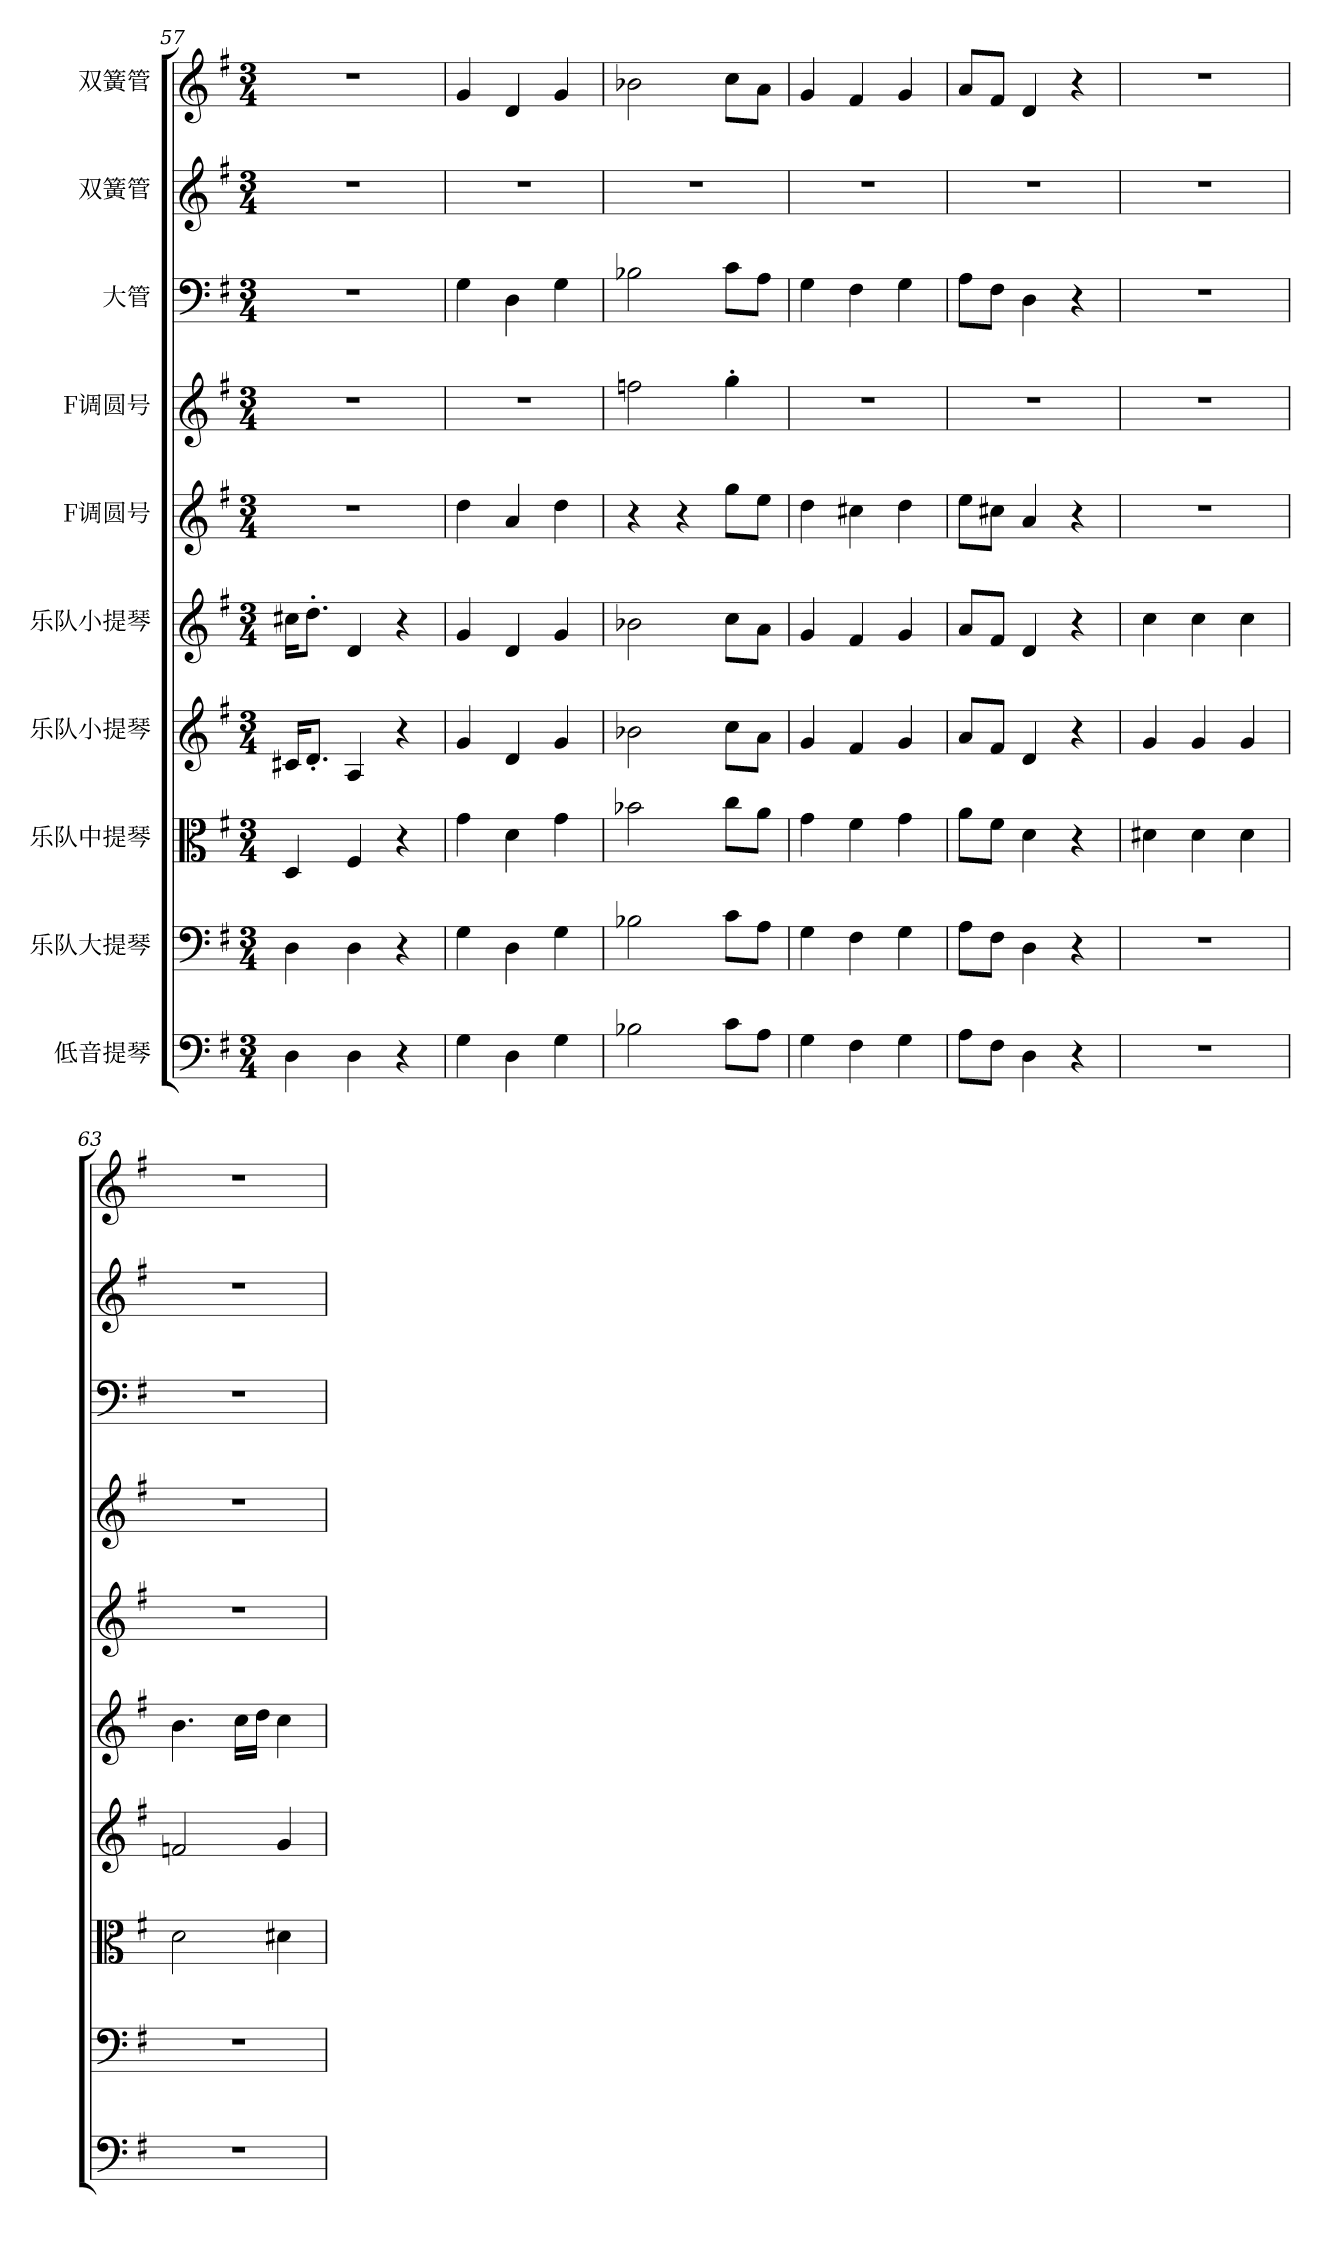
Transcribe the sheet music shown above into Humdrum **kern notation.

**kern	**kern	**kern	**kern	**kern	**kern	**kern	**kern	**kern	**kern
*part10	*part9	*part8	*part7	*part6	*part5	*part4	*part3	*part2	*part1
*staff10	*staff9	*staff8	*staff7	*staff6	*staff5	*staff4	*staff3	*staff2	*staff1
*I"低音提琴	*I"乐队大提琴	*I"乐队中提琴	*I"乐队小提琴	*I"乐队小提琴	*I"F调圆号	*I"F调圆号	*I"大管	*I"双簧管	*I"双簧管
*clefF4	*clefF4	*clefC3	*clefG2	*clefG2	*clefG2	*clefG2	*clefF4	*clefG2	*clefG2
*ITrd7c12	*	*	*	*	*ITrd4c7	*ITrd4c7	*	*	*
*k[f#]	*k[f#]	*k[f#]	*k[f#]	*k[f#]	*k[]	*k[]	*k[f#]	*k[f#]	*k[f#]
*M3/4	*M3/4	*M3/4	*M3/4	*M3/4	*M3/4	*M3/4	*M3/4	*M3/4	*M3/4
=57	=57	=57	=57	=57	=57	=57	=57	=57	=57
4DD\	4D\	4D/	16c#X/KL	16cc#X\KL	2.r	2.r	2.r	2.r	2.r
.	.	.	8.d'/J	8.dd'\J	.	.	.	.	.
4DD\	4D\	4F#/	4A/	4d/	.	.	.	.	.
4r	4r	4r	4r	4r	.	.	.	.	.
!!LO:PB:g=z
=58	=58	=58	=58	=58	=58	=58	=58	=58	=58
4GG\	4G\	4g\	4g/	4g/	4g\	2.r	4G\	2.r	4g/
4DD\	4D\	4d\	4d/	4d/	4d/	.	4D\	.	4d/
4GG\	4G\	4g\	4g/	4g/	4g\	.	4G\	.	4g/
=59	=59	=59	=59	=59	=59	=59	=59	=59	=59
2BB-X\	2B-X\	2b-X\	2b-X\	2b-X\	4r	2b-X\	2B-X\	2.r	2b-X\
.	.	.	.	.	4r	.	.	.	.
8C\L	8c\L	8cc\L	8cc\L	8cc\L	8cc\L	4cc'\	8c\L	.	8cc\L
8AA\J	8A\J	8a\J	8a\J	8a\J	8a\J	.	8A\J	.	8a\J
=60	=60	=60	=60	=60	=60	=60	=60	=60	=60
4GG\	4G\	4g\	4g/	4g/	4g\	2.r	4G\	2.r	4g/
4FF#\	4F#\	4f#\	4f#/	4f#/	4f#X\	.	4F#\	.	4f#/
4GG\	4G\	4g\	4g/	4g/	4g\	.	4G\	.	4g/
=61	=61	=61	=61	=61	=61	=61	=61	=61	=61
8AA\L	8A\L	8a\L	8a/L	8a/L	8a\L	2.r	8A\L	2.r	8a/L
8FF#\J	8F#\J	8f#\J	8f#/J	8f#/J	8f#X\J	.	8F#\J	.	8f#/J
4DD\	4D\	4d\	4d/	4d/	4d/	.	4D\	.	4d/
4r	4r	4r	4r	4r	4r	.	4r	.	4r
=62	=62	=62	=62	=62	=62	=62	=62	=62	=62
2.r	2.r	4d#X\	4g/	4cc\	2.r	2.r	2.r	2.r	2.r
.	.	4d#\	4g/	4cc\	.	.	.	.	.
.	.	4d#\	4g/	4cc\	.	.	.	.	.
=63	=63	=63	=63	=63	=63	=63	=63	=63	=63
2.r	2.r	2d\	2fn/	4.b\	2.r	2.r	2.r	2.r	2.r
.	.	.	.	16cc\LL	.	.	.	.	.
.	.	.	.	16dd\JJ	.	.	.	.	.
.	.	4d#X\	4g/	4cc\	.	.	.	.	.
=	=	=	=	=	=	=	=	=	=
*-	*-	*-	*-	*-	*-	*-	*-	*-	*-
